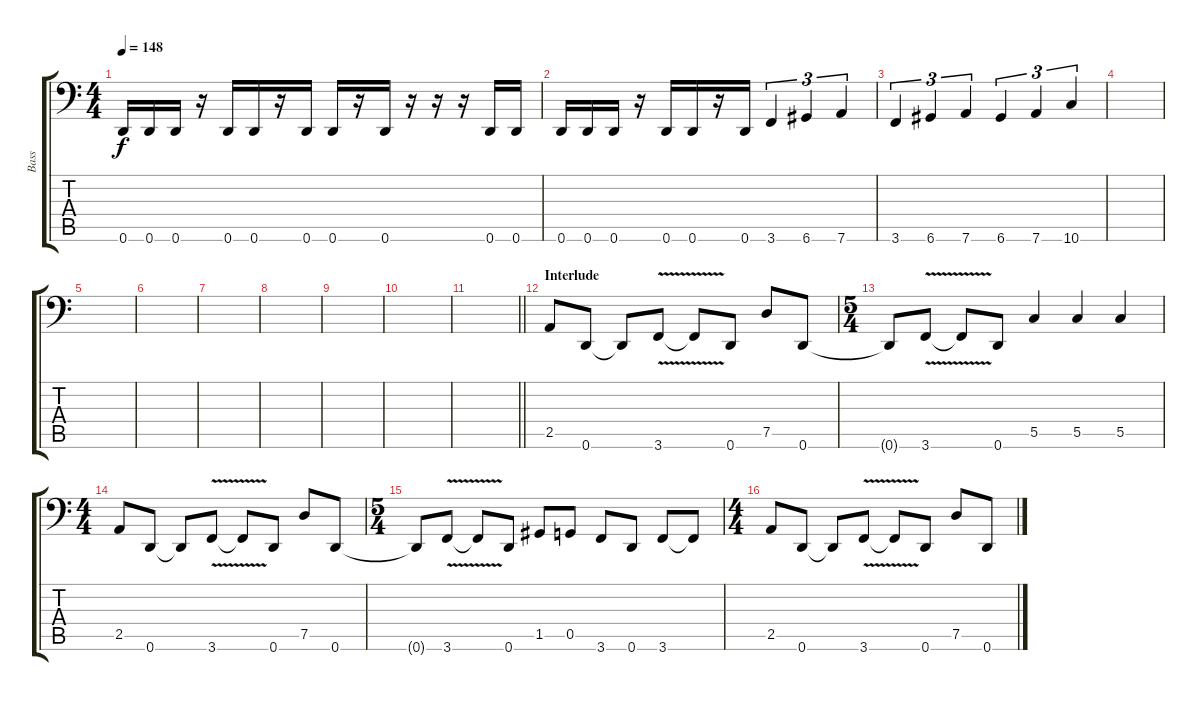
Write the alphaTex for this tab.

\track ("Bass" "Bass") {instrument electricbasspick}
\staff {score tabs}
\tuning (D3 A2 F2 C2 G1 D1) {hide}
\ts (4 4)
\tempo 148
\clef f4
\ks c
0.6.16{dy f} 0.6.16 0.6.16 r.16 0.6.16 0.6.16 r.16 0.6.16 0.6.16 r.16 0.6.16 r.16 r.16 r.16 0.6.16 0.6.16 |
0.6.16 0.6.16 0.6.16 r.16 0.6.16 0.6.16 r.16 0.6.16 3.6.4{tu (3 2)} 6.6.4{tu (3 2)} 7.6.4{tu (3 2)} |
3.6.4{tu (3 2)} 6.6.4{tu (3 2)} 7.6.4{tu (3 2)} 6.6.4{tu (3 2)} 7.6.4{tu (3 2)} 10.6.4{tu (3 2)} |
|
|
|
|
|
|
|
\barLineRight lightlight
|
\section ("" "Interlude")
2.5.8 0.6.8 0.6{t}.8 3.6{v}.8 3.6{t}.8 0.6.8 7.5.8 0.6.8 |
\ts (5 4)
0.6{t}.8 3.6{v}.8 3.6{t}.8 0.6.8 5.5.4 5.5.4 5.5.4 |
\ts (4 4)
2.5.8 0.6.8 0.6{t}.8 3.6{v}.8 3.6{t}.8 0.6.8 7.5.8 0.6.8 |
\ts (5 4)
0.6{t}.8 3.6{v}.8 3.6{t}.8 0.6.8 1.5.8 0.5.8 3.6.8 0.6.8 3.6.8 3.6{t}.8 |
\ts (4 4)
2.5.8 0.6.8 0.6{t}.8 3.6{v}.8 3.6{t}.8 0.6.8 7.5.8 0.6.8
